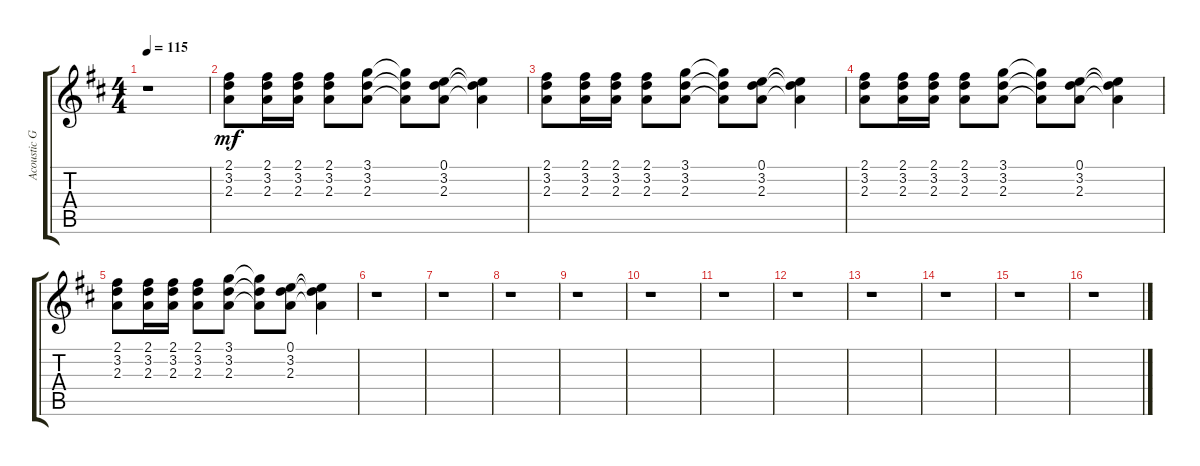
\track ("Acoustic Guitar (steel)" "Acoustic G") {instrument acousticguitarsteel}
\staff {score tabs}
\tuning (E4 B3 G3 D3 A2 E2) {hide}
\ts (4 4)
\tempo 115
\clef g2
\ks bminor
r.1{dy mf instrument acousticguitarsteel} |
(2.1 3.2 2.3).8 (2.1 3.2 2.3).16 (2.1 3.2 2.3).16 (2.1 3.2 2.3).8 (3.1 3.2 2.3).8 (3.1{t} 3.2{t} 2.3{t}).8 (0.1 3.2 2.3).8 (0.1{t} 3.2{t} 2.3{t}).4 |
(2.1 3.2 2.3).8 (2.1 3.2 2.3).16 (2.1 3.2 2.3).16 (2.1 3.2 2.3).8 (3.1 3.2 2.3).8 (3.1{t} 3.2{t} 2.3{t}).8 (0.1 3.2 2.3).8 (0.1{t} 3.2{t} 2.3{t}).4 |
(2.1 3.2 2.3).8 (2.1 3.2 2.3).16 (2.1 3.2 2.3).16 (2.1 3.2 2.3).8 (3.1 3.2 2.3).8 (3.1{t} 3.2{t} 2.3{t}).8 (0.1 3.2 2.3).8 (0.1{t} 3.2{t} 2.3{t}).4 |
(2.1 3.2 2.3).8 (2.1 3.2 2.3).16 (2.1 3.2 2.3).16 (2.1 3.2 2.3).8 (3.1 3.2 2.3).8 (3.1{t} 3.2{t} 2.3{t}).8 (0.1 3.2 2.3).8 (0.1{t} 3.2{t} 2.3{t}).4 |
r.1 |
r.1 |
r.1 |
r.1 |
r.1 |
r.1 |
r.1 |
r.1 |
r.1 |
r.1 |
r.1
